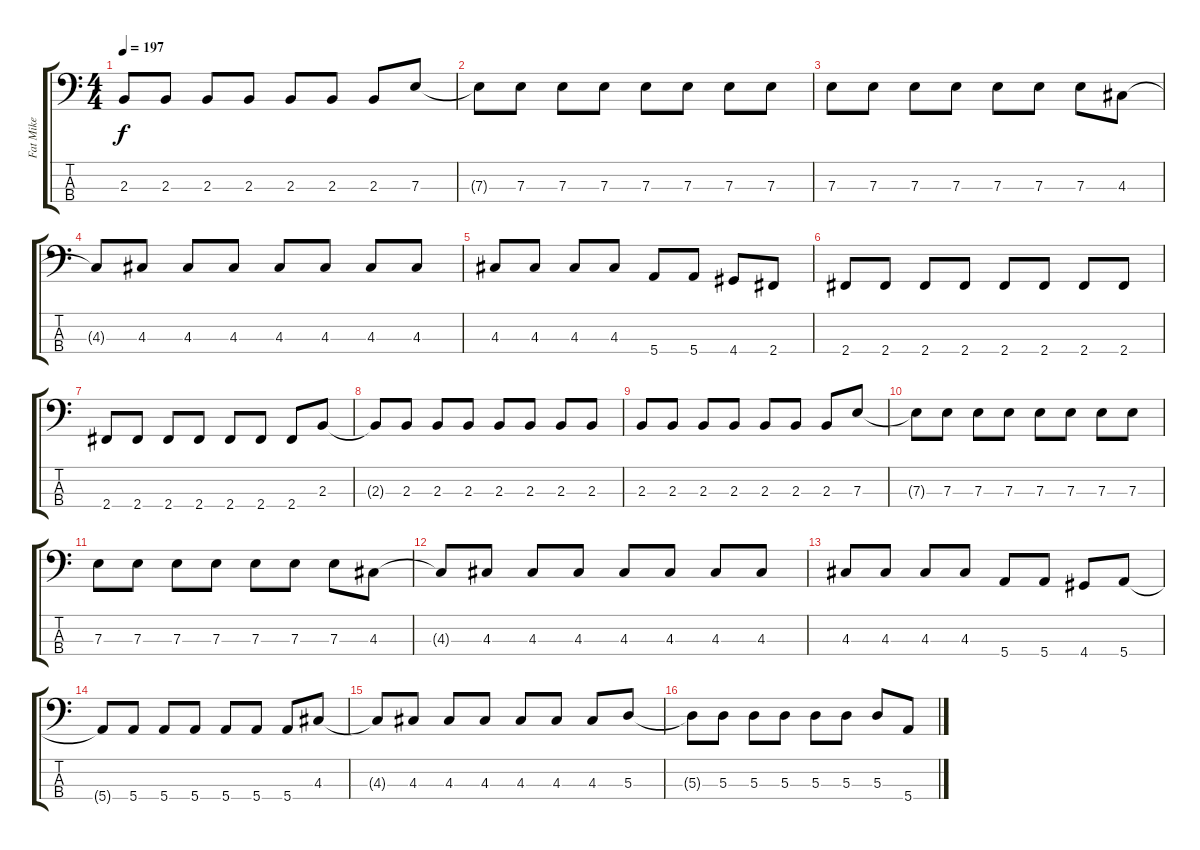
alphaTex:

\track ("Fat Mike" "Fat Mike") {instrument electricbasspick}
\staff {score tabs}
\tuning (G2 D2 A1 E1) {hide}
\ts (4 4)
\tempo 197
\clef f4
\ks c
2.3.8{dy f} 2.3.8 2.3.8 2.3.8 2.3.8 2.3.8 2.3.8 7.3.8 |
7.3{t}.8 7.3.8 7.3.8 7.3.8 7.3.8 7.3.8 7.3.8 7.3.8 |
7.3.8 7.3.8 7.3.8 7.3.8 7.3.8 7.3.8 7.3.8 4.3.8 |
4.3{t}.8 4.3.8 4.3.8 4.3.8 4.3.8 4.3.8 4.3.8 4.3.8 |
4.3.8 4.3.8 4.3.8 4.3.8 5.4.8 5.4.8 4.4.8 2.4.8 |
2.4.8 2.4.8 2.4.8 2.4.8 2.4.8 2.4.8 2.4.8 2.4.8 |
2.4.8 2.4.8 2.4.8 2.4.8 2.4.8 2.4.8 2.4.8 2.3.8 |
2.3{t}.8 2.3.8 2.3.8 2.3.8 2.3.8 2.3.8 2.3.8 2.3.8 |
2.3.8 2.3.8 2.3.8 2.3.8 2.3.8 2.3.8 2.3.8 7.3.8 |
7.3{t}.8 7.3.8 7.3.8 7.3.8 7.3.8 7.3.8 7.3.8 7.3.8 |
7.3.8 7.3.8 7.3.8 7.3.8 7.3.8 7.3.8 7.3.8 4.3.8 |
4.3{t}.8 4.3.8 4.3.8 4.3.8 4.3.8 4.3.8 4.3.8 4.3.8 |
4.3.8 4.3.8 4.3.8 4.3.8 5.4.8 5.4.8 4.4.8 5.4.8 |
5.4{t}.8 5.4.8 5.4.8 5.4.8 5.4.8 5.4.8 5.4.8 4.3.8 |
4.3{t}.8 4.3.8 4.3.8 4.3.8 4.3.8 4.3.8 4.3.8 5.3.8 |
5.3{t}.8 5.3.8 5.3.8 5.3.8 5.3.8 5.3.8 5.3.8 5.4.8
